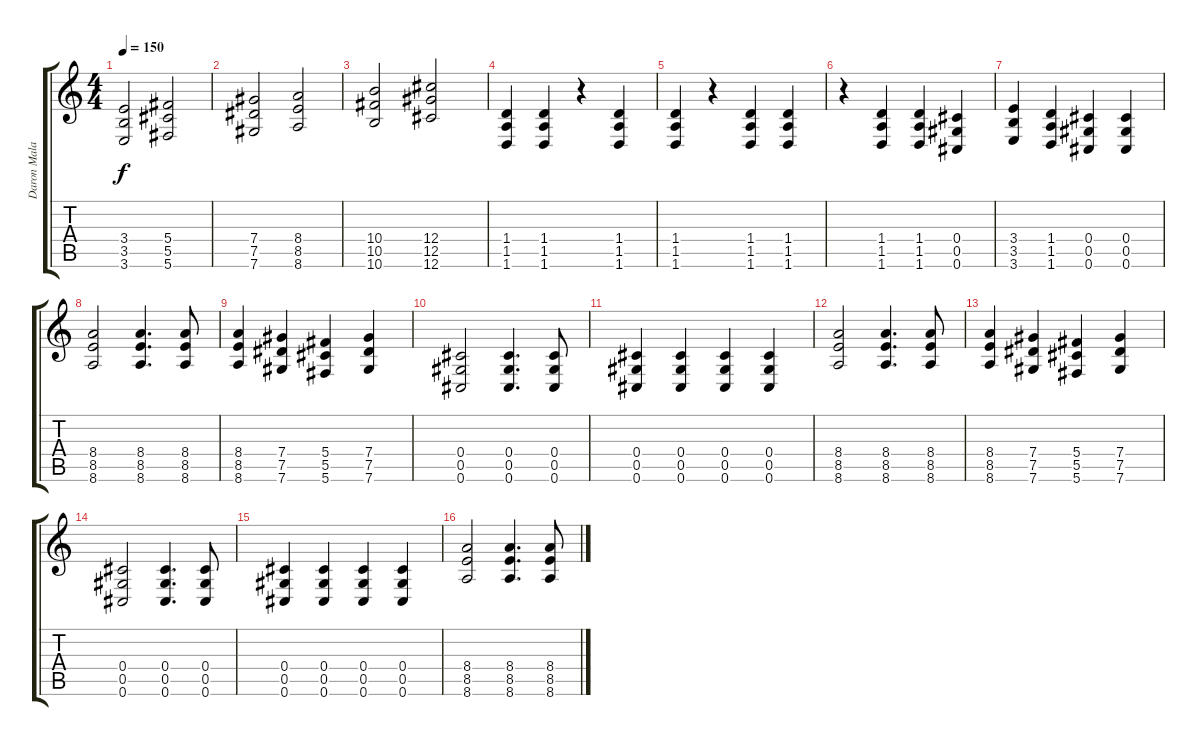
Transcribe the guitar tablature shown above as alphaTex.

\track ("Daron Malakian(Guitar 2)" "Daron Mala") {instrument overdrivenguitar}
\staff {score tabs}
\tuning (Eb4 Bb3 Gb3 Db3 Ab2 Db2) {hide}
\ts (4 4)
\tempo 150
\clef g2
\ks c
(3.4 3.5 3.6).2{dy f} (5.4 5.5 5.6).2 |
(7.4 7.5 7.6).2 (8.4 8.5 8.6).2 |
(10.4 10.5 10.6).2 (12.4 12.5 12.6).2 |
(1.4 1.5 1.6).4 (1.4 1.5 1.6).4 r.4 (1.4 1.5 1.6).4 |
(1.4 1.5 1.6).4 r.4 (1.4 1.5 1.6).4 (1.4 1.5 1.6).4 |
r.4 (1.4 1.5 1.6).4 (1.4 1.5 1.6).4 (0.4 0.5 0.6).4 |
(3.4 3.5 3.6).4 (1.4 1.5 1.6).4 (0.4 0.5 0.6).4 (0.4 0.5 0.6).4 |
(8.4 8.5 8.6).2 (8.4 8.5 8.6).4{d} (8.4 8.5 8.6).8 |
(8.4 8.5 8.6).4 (7.4 7.5 7.6).4 (5.4 5.5 5.6).4 (7.4 7.5 7.6).4 |
(0.4 0.5 0.6).2 (0.4 0.5 0.6).4{d} (0.4 0.5 0.6).8 |
(0.4 0.5 0.6).4 (0.4 0.5 0.6).4 (0.4 0.5 0.6).4 (0.4 0.5 0.6).4 |
(8.4 8.5 8.6).2 (8.4 8.5 8.6).4{d} (8.4 8.5 8.6).8 |
(8.4 8.5 8.6).4 (7.4 7.5 7.6).4 (5.4 5.5 5.6).4 (7.4 7.5 7.6).4 |
(0.4 0.5 0.6).2 (0.4 0.5 0.6).4{d} (0.4 0.5 0.6).8 |
(0.4 0.5 0.6).4 (0.4 0.5 0.6).4 (0.4 0.5 0.6).4 (0.4 0.5 0.6).4 |
(8.4 8.5 8.6).2 (8.4 8.5 8.6).4{d} (8.4 8.5 8.6).8
